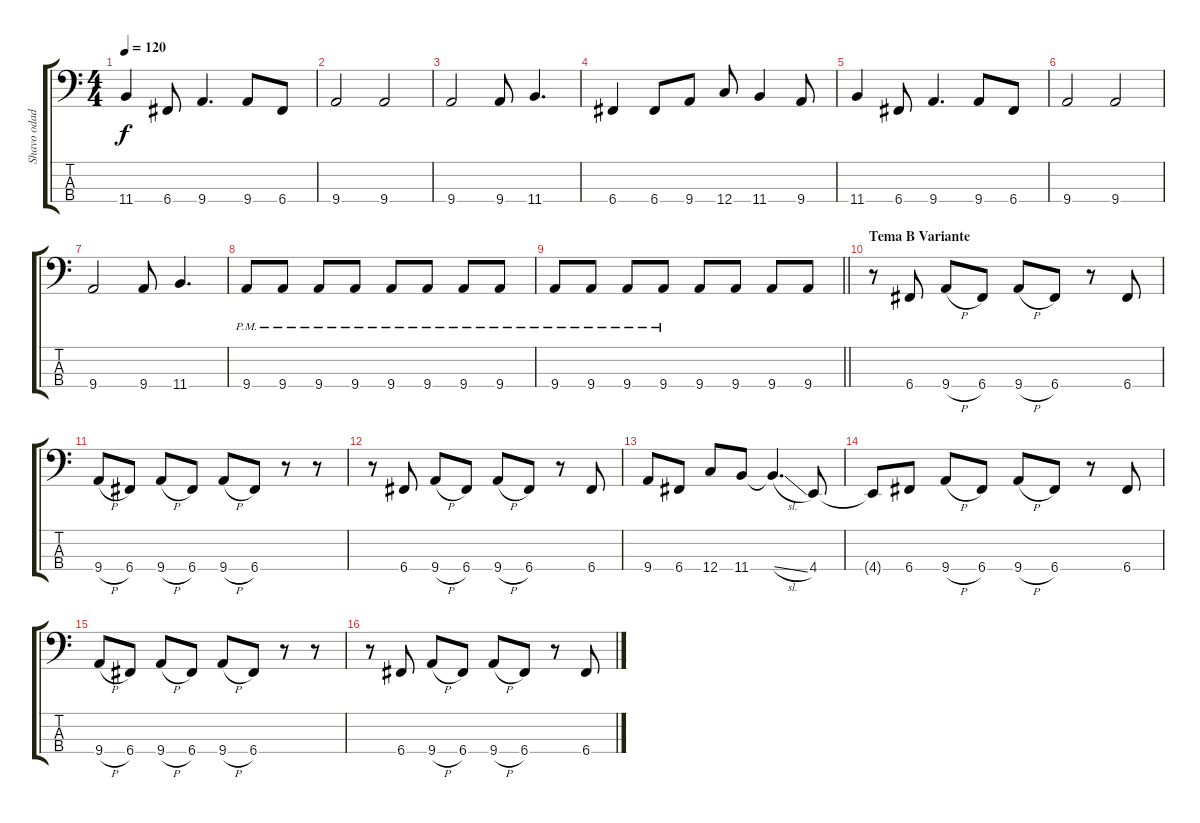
\track ("Shavo odadjian (Bajo)" "Shavo odad") {instrument electricbassfinger}
\staff {score tabs}
\tuning (F2 C2 G1 C1) {hide}
\ts (4 4)
\tempo 120
\clef f4
\ks c
11.4.4{dy f} 6.4.8 9.4.4{d} 9.4.8 6.4.8 |
9.4.2 9.4.2 |
9.4.2 9.4.8 11.4.4{d} |
6.4.4 6.4.8 9.4.8 12.4.8 11.4.4 9.4.8 |
11.4.4 6.4.8 9.4.4{d} 9.4.8 6.4.8 |
9.4.2 9.4.2 |
9.4.2 9.4.8 11.4.4{d} |
9.4{pm}.8 9.4{pm}.8 9.4{pm}.8 9.4{pm}.8 9.4{pm}.8 9.4{pm}.8 9.4{pm}.8 9.4{pm}.8 |
\barLineRight lightlight
9.4{pm}.8 9.4{pm}.8 9.4{pm}.8 9.4{pm}.8 9.4.8 9.4.8 9.4.8 9.4.8 |
\section ("" "Tema B Variante")
r.8 6.4.8 9.4{h}.8 6.4.8 9.4{h}.8 6.4.8 r.8 6.4.8 |
9.4{h}.8 6.4.8 9.4{h}.8 6.4.8 9.4{h}.8 6.4.8 r.8 r.8 |
r.8 6.4.8 9.4{h}.8 6.4.8 9.4{h}.8 6.4.8 r.8 6.4.8 |
9.4.8 6.4.8 12.4.8 11.4.8 11.4{sl t}.4{d} 4.4.8 |
4.4{t}.8 6.4.8 9.4{h}.8 6.4.8 9.4{h}.8 6.4.8 r.8 6.4.8 |
9.4{h}.8 6.4.8 9.4{h}.8 6.4.8 9.4{h}.8 6.4.8 r.8 r.8 |
r.8 6.4.8 9.4{h}.8 6.4.8 9.4{h}.8 6.4.8 r.8 6.4.8
